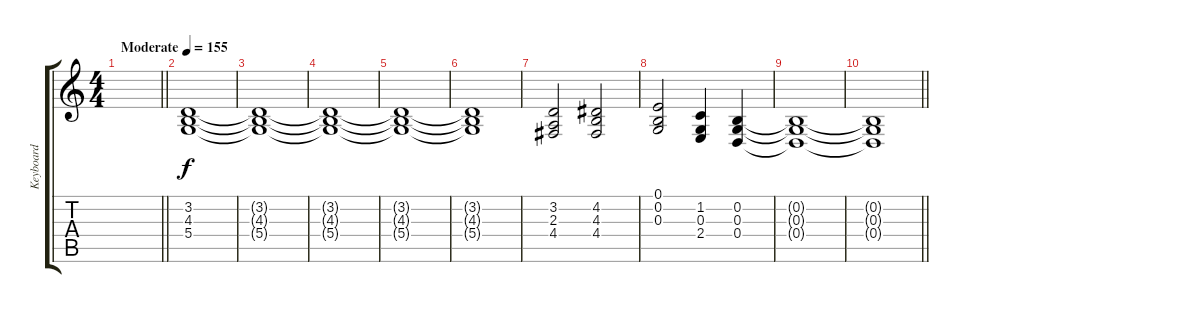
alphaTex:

\track ("Keyboard" "Keyboard") {instrument lead1square}
\staff {score tabs}
\tuning (E4 B3 G3 D3 A2 E2) {hide}
\ts (4 4)
\tempo (155 "Moderate")
\clef g2
\barLineRight lightlight
\ks c
|
(3.2 4.3 5.4).1 |
(3.2{t} 4.3{t} 5.4{t}).1 |
(3.2{t} 4.3{t} 5.4{t}).1 |
(3.2{t} 4.3{t} 5.4{t}).1 |
(3.2{t} 4.3{t} 5.4{t}).1 |
(3.2 2.3 4.4).2 (4.2 4.3 4.4).2 |
(0.1 0.2 0.3).2 (1.2 0.3 2.4).4 (0.2 0.3 0.4).4 |
(0.2{t} 0.3{t} 0.4{t}).1 |
\barLineRight lightlight
(0.2{t} 0.3{t} 0.4{t}).1
